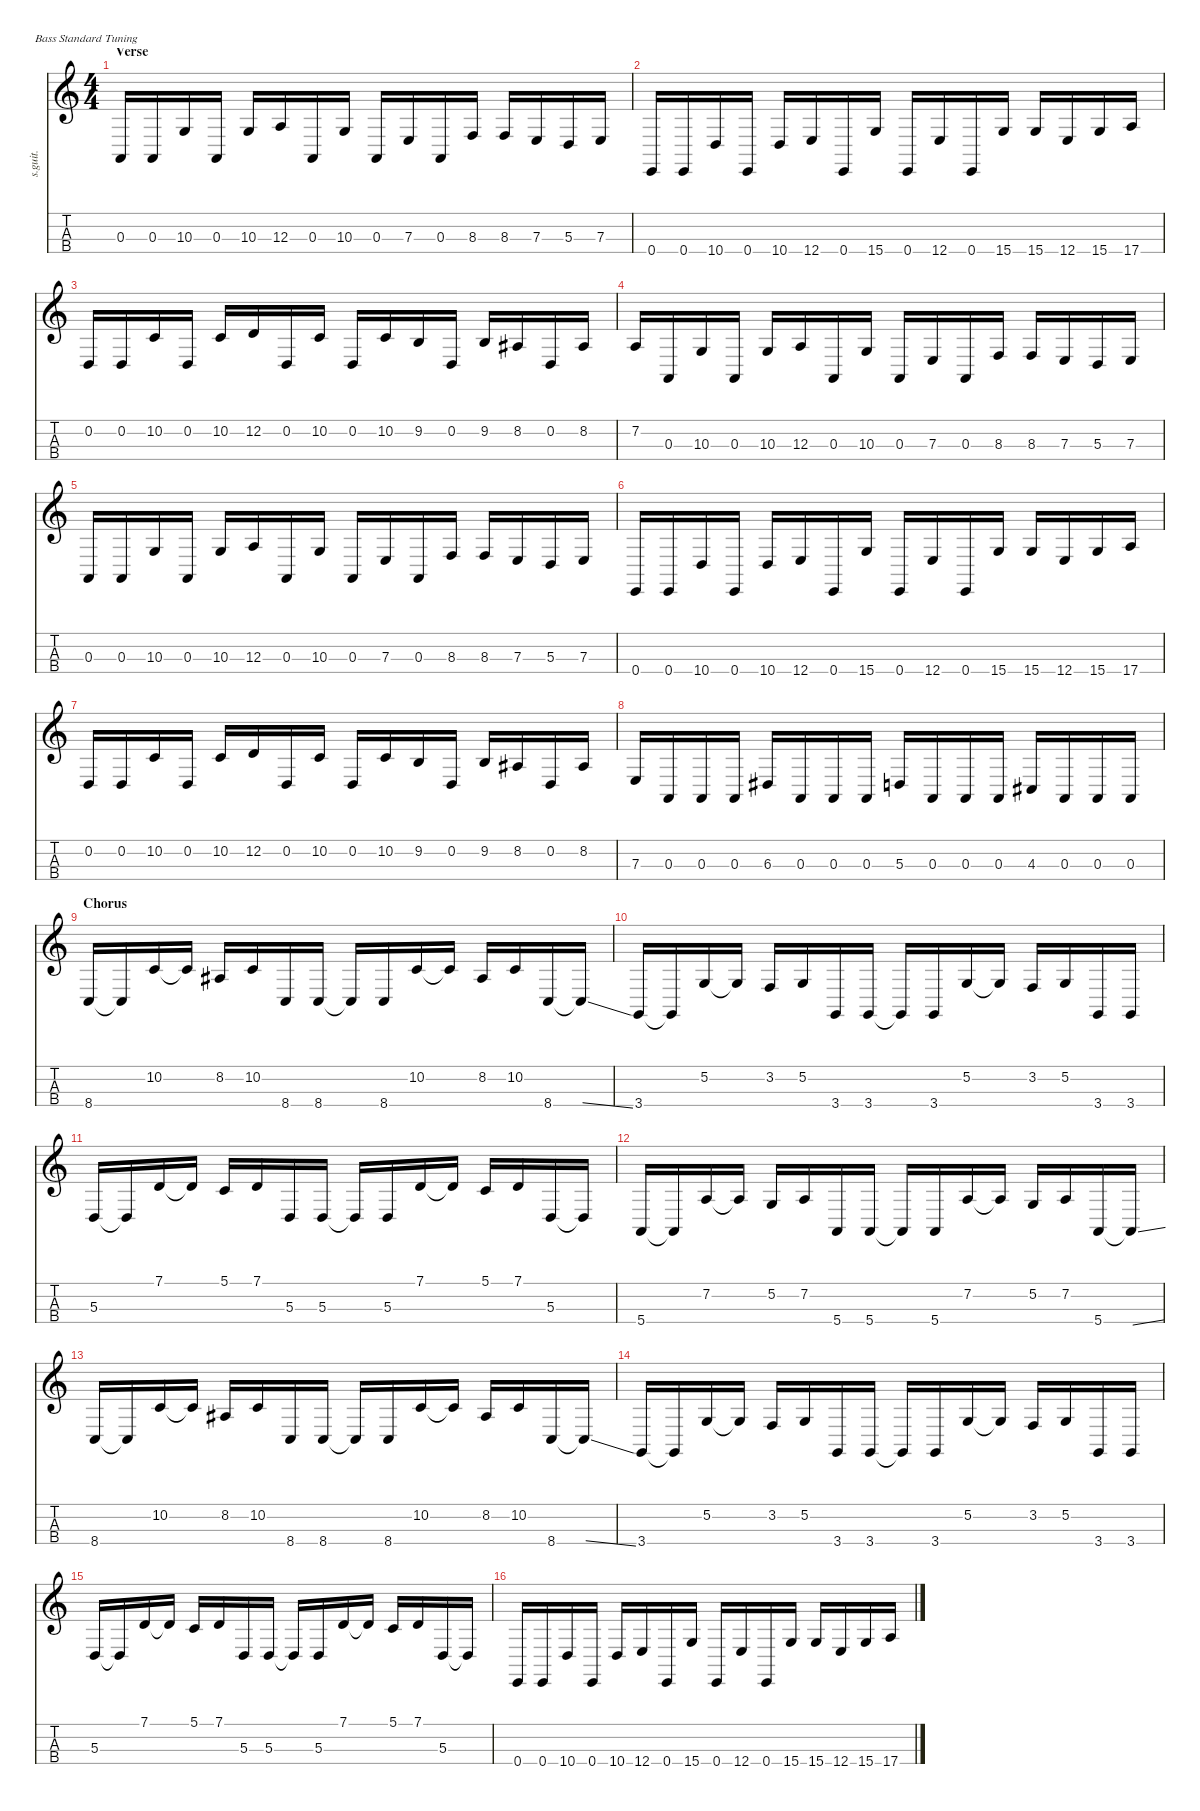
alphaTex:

\defaultSystemsLayout 4
\hideDynamics
\bracketExtendMode nobrackets
\track ("Chris Wolstenholm - Bass Effects 1" "s.guit.") {instrument distortionguitar}
\staff {score tabs}
\tuning (G2 D2 A1 E1)
\ts (4 4)
\section ("" "Verse")
\tempo (93 hide)
\clef g2
\ks c
0.3.16{lyrics (0 "") lyrics (1 "") lyrics (2 "") lyrics (3 "") lyrics (4 "") dy f} 0.3.16{lyrics (0 "") lyrics (1 "") lyrics (2 "") lyrics (3 "") lyrics (4 "")} 10.3.16{lyrics (0 "") lyrics (1 "") lyrics (2 "") lyrics (3 "") lyrics (4 "")} 0.3.16{lyrics (0 "") lyrics (1 "") lyrics (2 "") lyrics (3 "") lyrics (4 "")} 10.3.16{lyrics (0 "") lyrics (1 "") lyrics (2 "") lyrics (3 "") lyrics (4 "")} 12.3.16{lyrics (0 "") lyrics (1 "") lyrics (2 "") lyrics (3 "") lyrics (4 "")} 0.3.16{lyrics (0 "") lyrics (1 "") lyrics (2 "") lyrics (3 "") lyrics (4 "")} 10.3.16{lyrics (0 "") lyrics (1 "") lyrics (2 "") lyrics (3 "") lyrics (4 "")} 0.3.16{lyrics (0 "") lyrics (1 "") lyrics (2 "") lyrics (3 "") lyrics (4 "")} 7.3.16{lyrics (0 "") lyrics (1 "") lyrics (2 "") lyrics (3 "") lyrics (4 "")} 0.3.16{lyrics (0 "") lyrics (1 "") lyrics (2 "") lyrics (3 "") lyrics (4 "")} 8.3.16{lyrics (0 "") lyrics (1 "") lyrics (2 "") lyrics (3 "") lyrics (4 "")} 8.3.16{lyrics (0 "") lyrics (1 "") lyrics (2 "") lyrics (3 "") lyrics (4 "")} 7.3.16{lyrics (0 "") lyrics (1 "") lyrics (2 "") lyrics (3 "") lyrics (4 "")} 5.3.16{lyrics (0 "") lyrics (1 "") lyrics (2 "") lyrics (3 "") lyrics (4 "")} 7.3.16{lyrics (0 "") lyrics (1 "") lyrics (2 "") lyrics (3 "") lyrics (4 "")} |
0.4.16{lyrics (0 "") lyrics (1 "") lyrics (2 "") lyrics (3 "") lyrics (4 "")} 0.4.16{lyrics (0 "") lyrics (1 "") lyrics (2 "") lyrics (3 "") lyrics (4 "")} 10.4.16{lyrics (0 "") lyrics (1 "") lyrics (2 "") lyrics (3 "") lyrics (4 "")} 0.4.16{lyrics (0 "") lyrics (1 "") lyrics (2 "") lyrics (3 "") lyrics (4 "")} 10.4.16{lyrics (0 "") lyrics (1 "") lyrics (2 "") lyrics (3 "") lyrics (4 "")} 12.4.16{lyrics (0 "") lyrics (1 "") lyrics (2 "") lyrics (3 "") lyrics (4 "")} 0.4.16{lyrics (0 "") lyrics (1 "") lyrics (2 "") lyrics (3 "") lyrics (4 "")} 15.4.16{lyrics (0 "") lyrics (1 "") lyrics (2 "") lyrics (3 "") lyrics (4 "")} 0.4.16{lyrics (0 "") lyrics (1 "") lyrics (2 "") lyrics (3 "") lyrics (4 "")} 12.4.16{lyrics (0 "") lyrics (1 "") lyrics (2 "") lyrics (3 "") lyrics (4 "")} 0.4.16{lyrics (0 "") lyrics (1 "") lyrics (2 "") lyrics (3 "") lyrics (4 "")} 15.4.16{lyrics (0 "") lyrics (1 "") lyrics (2 "") lyrics (3 "") lyrics (4 "")} 15.4.16{lyrics (0 "") lyrics (1 "") lyrics (2 "") lyrics (3 "") lyrics (4 "")} 12.4.16{lyrics (0 "") lyrics (1 "") lyrics (2 "") lyrics (3 "") lyrics (4 "")} 15.4.16{lyrics (0 "") lyrics (1 "") lyrics (2 "") lyrics (3 "") lyrics (4 "")} 17.4.16{lyrics (0 "") lyrics (1 "") lyrics (2 "") lyrics (3 "") lyrics (4 "")} |
0.2.16{lyrics (0 "") lyrics (1 "") lyrics (2 "") lyrics (3 "") lyrics (4 "")} 0.2.16{lyrics (0 "") lyrics (1 "") lyrics (2 "") lyrics (3 "") lyrics (4 "")} 10.2.16{lyrics (0 "") lyrics (1 "") lyrics (2 "") lyrics (3 "") lyrics (4 "")} 0.2.16{lyrics (0 "") lyrics (1 "") lyrics (2 "") lyrics (3 "") lyrics (4 "")} 10.2.16{lyrics (0 "") lyrics (1 "") lyrics (2 "") lyrics (3 "") lyrics (4 "")} 12.2.16{lyrics (0 "") lyrics (1 "") lyrics (2 "") lyrics (3 "") lyrics (4 "")} 0.2.16{lyrics (0 "") lyrics (1 "") lyrics (2 "") lyrics (3 "") lyrics (4 "")} 10.2.16{lyrics (0 "") lyrics (1 "") lyrics (2 "") lyrics (3 "") lyrics (4 "")} 0.2.16{lyrics (0 "") lyrics (1 "") lyrics (2 "") lyrics (3 "") lyrics (4 "")} 10.2.16{lyrics (0 "") lyrics (1 "") lyrics (2 "") lyrics (3 "") lyrics (4 "")} 9.2.16{lyrics (0 "") lyrics (1 "") lyrics (2 "") lyrics (3 "") lyrics (4 "")} 0.2.16{lyrics (0 "") lyrics (1 "") lyrics (2 "") lyrics (3 "") lyrics (4 "")} 9.2.16{lyrics (0 "") lyrics (1 "") lyrics (2 "") lyrics (3 "") lyrics (4 "")} 8.2{acc #}.16{lyrics (0 "") lyrics (1 "") lyrics (2 "") lyrics (3 "") lyrics (4 "")} 0.2.16{lyrics (0 "") lyrics (1 "") lyrics (2 "") lyrics (3 "") lyrics (4 "")} 8.2{acc #}.16{lyrics (0 "") lyrics (1 "") lyrics (2 "") lyrics (3 "") lyrics (4 "")} |
7.2.16{lyrics (0 "") lyrics (1 "") lyrics (2 "") lyrics (3 "") lyrics (4 "")} 0.3.16{lyrics (0 "") lyrics (1 "") lyrics (2 "") lyrics (3 "") lyrics (4 "")} 10.3.16{lyrics (0 "") lyrics (1 "") lyrics (2 "") lyrics (3 "") lyrics (4 "")} 0.3.16{lyrics (0 "") lyrics (1 "") lyrics (2 "") lyrics (3 "") lyrics (4 "")} 10.3.16{lyrics (0 "") lyrics (1 "") lyrics (2 "") lyrics (3 "") lyrics (4 "")} 12.3.16{lyrics (0 "") lyrics (1 "") lyrics (2 "") lyrics (3 "") lyrics (4 "")} 0.3.16{lyrics (0 "") lyrics (1 "") lyrics (2 "") lyrics (3 "") lyrics (4 "")} 10.3.16{lyrics (0 "") lyrics (1 "") lyrics (2 "") lyrics (3 "") lyrics (4 "")} 0.3.16{lyrics (0 "") lyrics (1 "") lyrics (2 "") lyrics (3 "") lyrics (4 "")} 7.3.16{lyrics (0 "") lyrics (1 "") lyrics (2 "") lyrics (3 "") lyrics (4 "")} 0.3.16{lyrics (0 "") lyrics (1 "") lyrics (2 "") lyrics (3 "") lyrics (4 "")} 8.3.16{lyrics (0 "") lyrics (1 "") lyrics (2 "") lyrics (3 "") lyrics (4 "")} 8.3.16{lyrics (0 "") lyrics (1 "") lyrics (2 "") lyrics (3 "") lyrics (4 "")} 7.3.16{lyrics (0 "") lyrics (1 "") lyrics (2 "") lyrics (3 "") lyrics (4 "")} 5.3.16{lyrics (0 "") lyrics (1 "") lyrics (2 "") lyrics (3 "") lyrics (4 "")} 7.3.16{lyrics (0 "") lyrics (1 "") lyrics (2 "") lyrics (3 "") lyrics (4 "")} |
0.3.16{lyrics (0 "") lyrics (1 "") lyrics (2 "") lyrics (3 "") lyrics (4 "")} 0.3.16{lyrics (0 "") lyrics (1 "") lyrics (2 "") lyrics (3 "") lyrics (4 "")} 10.3.16{lyrics (0 "") lyrics (1 "") lyrics (2 "") lyrics (3 "") lyrics (4 "")} 0.3.16{lyrics (0 "") lyrics (1 "") lyrics (2 "") lyrics (3 "") lyrics (4 "")} 10.3.16{lyrics (0 "") lyrics (1 "") lyrics (2 "") lyrics (3 "") lyrics (4 "")} 12.3.16{lyrics (0 "") lyrics (1 "") lyrics (2 "") lyrics (3 "") lyrics (4 "")} 0.3.16{lyrics (0 "") lyrics (1 "") lyrics (2 "") lyrics (3 "") lyrics (4 "")} 10.3.16{lyrics (0 "") lyrics (1 "") lyrics (2 "") lyrics (3 "") lyrics (4 "")} 0.3.16{lyrics (0 "") lyrics (1 "") lyrics (2 "") lyrics (3 "") lyrics (4 "")} 7.3.16{lyrics (0 "") lyrics (1 "") lyrics (2 "") lyrics (3 "") lyrics (4 "")} 0.3.16{lyrics (0 "") lyrics (1 "") lyrics (2 "") lyrics (3 "") lyrics (4 "")} 8.3.16{lyrics (0 "") lyrics (1 "") lyrics (2 "") lyrics (3 "") lyrics (4 "")} 8.3.16{lyrics (0 "") lyrics (1 "") lyrics (2 "") lyrics (3 "") lyrics (4 "")} 7.3.16{lyrics (0 "") lyrics (1 "") lyrics (2 "") lyrics (3 "") lyrics (4 "")} 5.3.16{lyrics (0 "") lyrics (1 "") lyrics (2 "") lyrics (3 "") lyrics (4 "")} 7.3.16{lyrics (0 "") lyrics (1 "") lyrics (2 "") lyrics (3 "") lyrics (4 "")} |
0.4.16{lyrics (0 "") lyrics (1 "") lyrics (2 "") lyrics (3 "") lyrics (4 "")} 0.4.16{lyrics (0 "") lyrics (1 "") lyrics (2 "") lyrics (3 "") lyrics (4 "")} 10.4.16{lyrics (0 "") lyrics (1 "") lyrics (2 "") lyrics (3 "") lyrics (4 "")} 0.4.16{lyrics (0 "") lyrics (1 "") lyrics (2 "") lyrics (3 "") lyrics (4 "")} 10.4.16{lyrics (0 "") lyrics (1 "") lyrics (2 "") lyrics (3 "") lyrics (4 "")} 12.4.16{lyrics (0 "") lyrics (1 "") lyrics (2 "") lyrics (3 "") lyrics (4 "")} 0.4.16{lyrics (0 "") lyrics (1 "") lyrics (2 "") lyrics (3 "") lyrics (4 "")} 15.4.16{lyrics (0 "") lyrics (1 "") lyrics (2 "") lyrics (3 "") lyrics (4 "")} 0.4.16{lyrics (0 "") lyrics (1 "") lyrics (2 "") lyrics (3 "") lyrics (4 "")} 12.4.16{lyrics (0 "") lyrics (1 "") lyrics (2 "") lyrics (3 "") lyrics (4 "")} 0.4.16{lyrics (0 "") lyrics (1 "") lyrics (2 "") lyrics (3 "") lyrics (4 "")} 15.4.16{lyrics (0 "") lyrics (1 "") lyrics (2 "") lyrics (3 "") lyrics (4 "")} 15.4.16{lyrics (0 "") lyrics (1 "") lyrics (2 "") lyrics (3 "") lyrics (4 "")} 12.4.16{lyrics (0 "") lyrics (1 "") lyrics (2 "") lyrics (3 "") lyrics (4 "")} 15.4.16{lyrics (0 "") lyrics (1 "") lyrics (2 "") lyrics (3 "") lyrics (4 "")} 17.4.16{lyrics (0 "") lyrics (1 "") lyrics (2 "") lyrics (3 "") lyrics (4 "")} |
0.2.16{lyrics (0 "") lyrics (1 "") lyrics (2 "") lyrics (3 "") lyrics (4 "")} 0.2.16{lyrics (0 "") lyrics (1 "") lyrics (2 "") lyrics (3 "") lyrics (4 "")} 10.2.16{lyrics (0 "") lyrics (1 "") lyrics (2 "") lyrics (3 "") lyrics (4 "")} 0.2.16{lyrics (0 "") lyrics (1 "") lyrics (2 "") lyrics (3 "") lyrics (4 "")} 10.2.16{lyrics (0 "") lyrics (1 "") lyrics (2 "") lyrics (3 "") lyrics (4 "")} 12.2.16{lyrics (0 "") lyrics (1 "") lyrics (2 "") lyrics (3 "") lyrics (4 "")} 0.2.16{lyrics (0 "") lyrics (1 "") lyrics (2 "") lyrics (3 "") lyrics (4 "")} 10.2.16{lyrics (0 "") lyrics (1 "") lyrics (2 "") lyrics (3 "") lyrics (4 "")} 0.2.16{lyrics (0 "") lyrics (1 "") lyrics (2 "") lyrics (3 "") lyrics (4 "")} 10.2.16{lyrics (0 "") lyrics (1 "") lyrics (2 "") lyrics (3 "") lyrics (4 "")} 9.2.16{lyrics (0 "") lyrics (1 "") lyrics (2 "") lyrics (3 "") lyrics (4 "")} 0.2.16{lyrics (0 "") lyrics (1 "") lyrics (2 "") lyrics (3 "") lyrics (4 "")} 9.2.16{lyrics (0 "") lyrics (1 "") lyrics (2 "") lyrics (3 "") lyrics (4 "")} 8.2{acc #}.16{lyrics (0 "") lyrics (1 "") lyrics (2 "") lyrics (3 "") lyrics (4 "")} 0.2.16{lyrics (0 "") lyrics (1 "") lyrics (2 "") lyrics (3 "") lyrics (4 "")} 8.2{acc #}.16{lyrics (0 "") lyrics (1 "") lyrics (2 "") lyrics (3 "") lyrics (4 "")} |
7.3.16{lyrics (0 "") lyrics (1 "") lyrics (2 "") lyrics (3 "") lyrics (4 "") dy mf} 0.3.16{lyrics (0 "") lyrics (1 "") lyrics (2 "") lyrics (3 "") lyrics (4 "") dy f} 0.3.16{lyrics (0 "") lyrics (1 "") lyrics (2 "") lyrics (3 "") lyrics (4 "")} 0.3.16{lyrics (0 "") lyrics (1 "") lyrics (2 "") lyrics (3 "") lyrics (4 "")} 6.3{acc #}.16{lyrics (0 "") lyrics (1 "") lyrics (2 "") lyrics (3 "") lyrics (4 "")} 0.3.16{lyrics (0 "") lyrics (1 "") lyrics (2 "") lyrics (3 "") lyrics (4 "")} 0.3.16{lyrics (0 "") lyrics (1 "") lyrics (2 "") lyrics (3 "") lyrics (4 "")} 0.3.16{lyrics (0 "") lyrics (1 "") lyrics (2 "") lyrics (3 "") lyrics (4 "")} 5.3.16{lyrics (0 "") lyrics (1 "") lyrics (2 "") lyrics (3 "") lyrics (4 "")} 0.3.16{lyrics (0 "") lyrics (1 "") lyrics (2 "") lyrics (3 "") lyrics (4 "") dy mf} 0.3.16{lyrics (0 "") lyrics (1 "") lyrics (2 "") lyrics (3 "") lyrics (4 "") dy f} 0.3.16{lyrics (0 "") lyrics (1 "") lyrics (2 "") lyrics (3 "") lyrics (4 "")} 4.3{acc #}.16{lyrics (0 "") lyrics (1 "") lyrics (2 "") lyrics (3 "") lyrics (4 "")} 0.3.16{lyrics (0 "") lyrics (1 "") lyrics (2 "") lyrics (3 "") lyrics (4 "")} 0.3.16{lyrics (0 "") lyrics (1 "") lyrics (2 "") lyrics (3 "") lyrics (4 "")} 0.3.16{lyrics (0 "") lyrics (1 "") lyrics (2 "") lyrics (3 "") lyrics (4 "")} |
\section ("" "Chorus")
8.4.16{lyrics (0 "") lyrics (1 "") lyrics (2 "") lyrics (3 "") lyrics (4 "") dy mf} 8.4{t}.16{lyrics (0 "") lyrics (1 "") lyrics (2 "") lyrics (3 "") lyrics (4 "") dy f} 10.2.16{lyrics (0 "") lyrics (1 "") lyrics (2 "") lyrics (3 "") lyrics (4 "") dy mf} 10.2{t}.16{lyrics (0 "") lyrics (1 "") lyrics (2 "") lyrics (3 "") lyrics (4 "") dy f} 8.2{acc #}.16{lyrics (0 "") lyrics (1 "") lyrics (2 "") lyrics (3 "") lyrics (4 "") dy mf} 10.2.16{lyrics (0 "") lyrics (1 "") lyrics (2 "") lyrics (3 "") lyrics (4 "")} 8.4.16{lyrics (0 "") lyrics (1 "") lyrics (2 "") lyrics (3 "") lyrics (4 "")} 8.4.16{lyrics (0 "") lyrics (1 "") lyrics (2 "") lyrics (3 "") lyrics (4 "")} 8.4{t}.16{lyrics (0 "") lyrics (1 "") lyrics (2 "") lyrics (3 "") lyrics (4 "") dy f} 8.4.16{lyrics (0 "") lyrics (1 "") lyrics (2 "") lyrics (3 "") lyrics (4 "")} 10.2.16{lyrics (0 "") lyrics (1 "") lyrics (2 "") lyrics (3 "") lyrics (4 "")} 10.2{t}.16{lyrics (0 "") lyrics (1 "") lyrics (2 "") lyrics (3 "") lyrics (4 "")} 8.2{acc #}.16{lyrics (0 "") lyrics (1 "") lyrics (2 "") lyrics (3 "") lyrics (4 "")} 10.2.16{lyrics (0 "") lyrics (1 "") lyrics (2 "") lyrics (3 "") lyrics (4 "")} 8.4.16{lyrics (0 "") lyrics (1 "") lyrics (2 "") lyrics (3 "") lyrics (4 "")} 8.4{ss t}.16{lyrics (0 "") lyrics (1 "") lyrics (2 "") lyrics (3 "") lyrics (4 "")} |
3.4.16{lyrics (0 "") lyrics (1 "") lyrics (2 "") lyrics (3 "") lyrics (4 "") dy mf} 3.4{t}.16{lyrics (0 "") lyrics (1 "") lyrics (2 "") lyrics (3 "") lyrics (4 "") dy f} 5.2.16{lyrics (0 "") lyrics (1 "") lyrics (2 "") lyrics (3 "") lyrics (4 "") dy mf} 5.2{t}.16{lyrics (0 "") lyrics (1 "") lyrics (2 "") lyrics (3 "") lyrics (4 "") dy f} 3.2.16{lyrics (0 "") lyrics (1 "") lyrics (2 "") lyrics (3 "") lyrics (4 "") dy mf} 5.2.16{lyrics (0 "") lyrics (1 "") lyrics (2 "") lyrics (3 "") lyrics (4 "")} 3.4.16{lyrics (0 "") lyrics (1 "") lyrics (2 "") lyrics (3 "") lyrics (4 "")} 3.4.16{lyrics (0 "") lyrics (1 "") lyrics (2 "") lyrics (3 "") lyrics (4 "")} 3.4{t}.16{lyrics (0 "") lyrics (1 "") lyrics (2 "") lyrics (3 "") lyrics (4 "") dy f} 3.4.16{lyrics (0 "") lyrics (1 "") lyrics (2 "") lyrics (3 "") lyrics (4 "")} 5.2.16{lyrics (0 "") lyrics (1 "") lyrics (2 "") lyrics (3 "") lyrics (4 "")} 5.2{t}.16{lyrics (0 "") lyrics (1 "") lyrics (2 "") lyrics (3 "") lyrics (4 "")} 3.2.16{lyrics (0 "") lyrics (1 "") lyrics (2 "") lyrics (3 "") lyrics (4 "")} 5.2.16{lyrics (0 "") lyrics (1 "") lyrics (2 "") lyrics (3 "") lyrics (4 "")} 3.4.16{lyrics (0 "") lyrics (1 "") lyrics (2 "") lyrics (3 "") lyrics (4 "")} 3.4.16{lyrics (0 "") lyrics (1 "") lyrics (2 "") lyrics (3 "") lyrics (4 "")} |
5.3.16{lyrics (0 "") lyrics (1 "") lyrics (2 "") lyrics (3 "") lyrics (4 "")} 5.3{t}.16{lyrics (0 "") lyrics (1 "") lyrics (2 "") lyrics (3 "") lyrics (4 "")} 7.1.16{lyrics (0 "") lyrics (1 "") lyrics (2 "") lyrics (3 "") lyrics (4 "")} 7.1{t}.16{lyrics (0 "") lyrics (1 "") lyrics (2 "") lyrics (3 "") lyrics (4 "")} 5.1.16{lyrics (0 "") lyrics (1 "") lyrics (2 "") lyrics (3 "") lyrics (4 "")} 7.1.16{lyrics (0 "") lyrics (1 "") lyrics (2 "") lyrics (3 "") lyrics (4 "")} 5.3.16{lyrics (0 "") lyrics (1 "") lyrics (2 "") lyrics (3 "") lyrics (4 "")} 5.3.16{lyrics (0 "") lyrics (1 "") lyrics (2 "") lyrics (3 "") lyrics (4 "")} 5.3{t}.16{lyrics (0 "") lyrics (1 "") lyrics (2 "") lyrics (3 "") lyrics (4 "")} 5.3.16{lyrics (0 "") lyrics (1 "") lyrics (2 "") lyrics (3 "") lyrics (4 "")} 7.1.16{lyrics (0 "") lyrics (1 "") lyrics (2 "") lyrics (3 "") lyrics (4 "")} 7.1{t}.16{lyrics (0 "") lyrics (1 "") lyrics (2 "") lyrics (3 "") lyrics (4 "")} 5.1.16{lyrics (0 "") lyrics (1 "") lyrics (2 "") lyrics (3 "") lyrics (4 "")} 7.1.16{lyrics (0 "") lyrics (1 "") lyrics (2 "") lyrics (3 "") lyrics (4 "")} 5.3.16{lyrics (0 "") lyrics (1 "") lyrics (2 "") lyrics (3 "") lyrics (4 "")} 5.3{t}.16{lyrics (0 "") lyrics (1 "") lyrics (2 "") lyrics (3 "") lyrics (4 "")} |
5.4.16{lyrics (0 "") lyrics (1 "") lyrics (2 "") lyrics (3 "") lyrics (4 "") dy mf} 5.4{t}.16{lyrics (0 "") lyrics (1 "") lyrics (2 "") lyrics (3 "") lyrics (4 "") dy f} 7.2.16{lyrics (0 "") lyrics (1 "") lyrics (2 "") lyrics (3 "") lyrics (4 "") dy mf} 7.2{t}.16{lyrics (0 "") lyrics (1 "") lyrics (2 "") lyrics (3 "") lyrics (4 "") dy f} 5.2.16{lyrics (0 "") lyrics (1 "") lyrics (2 "") lyrics (3 "") lyrics (4 "") dy mf} 7.2.16{lyrics (0 "") lyrics (1 "") lyrics (2 "") lyrics (3 "") lyrics (4 "")} 5.4.16{lyrics (0 "") lyrics (1 "") lyrics (2 "") lyrics (3 "") lyrics (4 "")} 5.4.16{lyrics (0 "") lyrics (1 "") lyrics (2 "") lyrics (3 "") lyrics (4 "")} 5.4{t}.16{lyrics (0 "") lyrics (1 "") lyrics (2 "") lyrics (3 "") lyrics (4 "") dy f} 5.4.16{lyrics (0 "") lyrics (1 "") lyrics (2 "") lyrics (3 "") lyrics (4 "")} 7.2.16{lyrics (0 "") lyrics (1 "") lyrics (2 "") lyrics (3 "") lyrics (4 "")} 7.2{t}.16{lyrics (0 "") lyrics (1 "") lyrics (2 "") lyrics (3 "") lyrics (4 "")} 5.2.16{lyrics (0 "") lyrics (1 "") lyrics (2 "") lyrics (3 "") lyrics (4 "")} 7.2.16{lyrics (0 "") lyrics (1 "") lyrics (2 "") lyrics (3 "") lyrics (4 "")} 5.4.16{lyrics (0 "") lyrics (1 "") lyrics (2 "") lyrics (3 "") lyrics (4 "")} 5.4{ss t}.16{lyrics (0 "") lyrics (1 "") lyrics (2 "") lyrics (3 "") lyrics (4 "")} |
8.4.16{lyrics (0 "") lyrics (1 "") lyrics (2 "") lyrics (3 "") lyrics (4 "") dy mf} 8.4{t}.16{lyrics (0 "") lyrics (1 "") lyrics (2 "") lyrics (3 "") lyrics (4 "") dy f} 10.2.16{lyrics (0 "") lyrics (1 "") lyrics (2 "") lyrics (3 "") lyrics (4 "") dy mf} 10.2{t}.16{lyrics (0 "") lyrics (1 "") lyrics (2 "") lyrics (3 "") lyrics (4 "") dy f} 8.2{acc #}.16{lyrics (0 "") lyrics (1 "") lyrics (2 "") lyrics (3 "") lyrics (4 "") dy mf} 10.2.16{lyrics (0 "") lyrics (1 "") lyrics (2 "") lyrics (3 "") lyrics (4 "")} 8.4.16{lyrics (0 "") lyrics (1 "") lyrics (2 "") lyrics (3 "") lyrics (4 "")} 8.4.16{lyrics (0 "") lyrics (1 "") lyrics (2 "") lyrics (3 "") lyrics (4 "")} 8.4{t}.16{lyrics (0 "") lyrics (1 "") lyrics (2 "") lyrics (3 "") lyrics (4 "") dy f} 8.4.16{lyrics (0 "") lyrics (1 "") lyrics (2 "") lyrics (3 "") lyrics (4 "")} 10.2.16{lyrics (0 "") lyrics (1 "") lyrics (2 "") lyrics (3 "") lyrics (4 "")} 10.2{t}.16{lyrics (0 "") lyrics (1 "") lyrics (2 "") lyrics (3 "") lyrics (4 "")} 8.2{acc #}.16{lyrics (0 "") lyrics (1 "") lyrics (2 "") lyrics (3 "") lyrics (4 "")} 10.2.16{lyrics (0 "") lyrics (1 "") lyrics (2 "") lyrics (3 "") lyrics (4 "")} 8.4.16{lyrics (0 "") lyrics (1 "") lyrics (2 "") lyrics (3 "") lyrics (4 "")} 8.4{ss t}.16{lyrics (0 "") lyrics (1 "") lyrics (2 "") lyrics (3 "") lyrics (4 "")} |
3.4.16{lyrics (0 "") lyrics (1 "") lyrics (2 "") lyrics (3 "") lyrics (4 "") dy mf} 3.4{t}.16{lyrics (0 "") lyrics (1 "") lyrics (2 "") lyrics (3 "") lyrics (4 "") dy f} 5.2.16{lyrics (0 "") lyrics (1 "") lyrics (2 "") lyrics (3 "") lyrics (4 "") dy mf} 5.2{t}.16{lyrics (0 "") lyrics (1 "") lyrics (2 "") lyrics (3 "") lyrics (4 "") dy f} 3.2.16{lyrics (0 "") lyrics (1 "") lyrics (2 "") lyrics (3 "") lyrics (4 "") dy mf} 5.2.16{lyrics (0 "") lyrics (1 "") lyrics (2 "") lyrics (3 "") lyrics (4 "")} 3.4.16{lyrics (0 "") lyrics (1 "") lyrics (2 "") lyrics (3 "") lyrics (4 "")} 3.4.16{lyrics (0 "") lyrics (1 "") lyrics (2 "") lyrics (3 "") lyrics (4 "")} 3.4{t}.16{lyrics (0 "") lyrics (1 "") lyrics (2 "") lyrics (3 "") lyrics (4 "") dy f} 3.4.16{lyrics (0 "") lyrics (1 "") lyrics (2 "") lyrics (3 "") lyrics (4 "")} 5.2.16{lyrics (0 "") lyrics (1 "") lyrics (2 "") lyrics (3 "") lyrics (4 "")} 5.2{t}.16{lyrics (0 "") lyrics (1 "") lyrics (2 "") lyrics (3 "") lyrics (4 "")} 3.2.16{lyrics (0 "") lyrics (1 "") lyrics (2 "") lyrics (3 "") lyrics (4 "")} 5.2.16{lyrics (0 "") lyrics (1 "") lyrics (2 "") lyrics (3 "") lyrics (4 "")} 3.4.16{lyrics (0 "") lyrics (1 "") lyrics (2 "") lyrics (3 "") lyrics (4 "")} 3.4.16{lyrics (0 "") lyrics (1 "") lyrics (2 "") lyrics (3 "") lyrics (4 "")} |
5.3.16{lyrics (0 "") lyrics (1 "") lyrics (2 "") lyrics (3 "") lyrics (4 "")} 5.3{t}.16{lyrics (0 "") lyrics (1 "") lyrics (2 "") lyrics (3 "") lyrics (4 "")} 7.1.16{lyrics (0 "") lyrics (1 "") lyrics (2 "") lyrics (3 "") lyrics (4 "")} 7.1{t}.16{lyrics (0 "") lyrics (1 "") lyrics (2 "") lyrics (3 "") lyrics (4 "")} 5.1.16{lyrics (0 "") lyrics (1 "") lyrics (2 "") lyrics (3 "") lyrics (4 "")} 7.1.16{lyrics (0 "") lyrics (1 "") lyrics (2 "") lyrics (3 "") lyrics (4 "")} 5.3.16{lyrics (0 "") lyrics (1 "") lyrics (2 "") lyrics (3 "") lyrics (4 "")} 5.3.16{lyrics (0 "") lyrics (1 "") lyrics (2 "") lyrics (3 "") lyrics (4 "")} 5.3{t}.16{lyrics (0 "") lyrics (1 "") lyrics (2 "") lyrics (3 "") lyrics (4 "")} 5.3.16{lyrics (0 "") lyrics (1 "") lyrics (2 "") lyrics (3 "") lyrics (4 "")} 7.1.16{lyrics (0 "") lyrics (1 "") lyrics (2 "") lyrics (3 "") lyrics (4 "")} 7.1{t}.16{lyrics (0 "") lyrics (1 "") lyrics (2 "") lyrics (3 "") lyrics (4 "")} 5.1.16{lyrics (0 "") lyrics (1 "") lyrics (2 "") lyrics (3 "") lyrics (4 "")} 7.1.16{lyrics (0 "") lyrics (1 "") lyrics (2 "") lyrics (3 "") lyrics (4 "")} 5.3.16{lyrics (0 "") lyrics (1 "") lyrics (2 "") lyrics (3 "") lyrics (4 "")} 5.3{t}.16{lyrics (0 "") lyrics (1 "") lyrics (2 "") lyrics (3 "") lyrics (4 "")} |
0.4.16{lyrics (0 "") lyrics (1 "") lyrics (2 "") lyrics (3 "") lyrics (4 "")} 0.4.16{lyrics (0 "") lyrics (1 "") lyrics (2 "") lyrics (3 "") lyrics (4 "")} 10.4.16{lyrics (0 "") lyrics (1 "") lyrics (2 "") lyrics (3 "") lyrics (4 "")} 0.4.16{lyrics (0 "") lyrics (1 "") lyrics (2 "") lyrics (3 "") lyrics (4 "")} 10.4.16{lyrics (0 "") lyrics (1 "") lyrics (2 "") lyrics (3 "") lyrics (4 "")} 12.4.16{lyrics (0 "") lyrics (1 "") lyrics (2 "") lyrics (3 "") lyrics (4 "")} 0.4.16{lyrics (0 "") lyrics (1 "") lyrics (2 "") lyrics (3 "") lyrics (4 "")} 15.4.16{lyrics (0 "") lyrics (1 "") lyrics (2 "") lyrics (3 "") lyrics (4 "")} 0.4.16{lyrics (0 "") lyrics (1 "") lyrics (2 "") lyrics (3 "") lyrics (4 "")} 12.4.16{lyrics (0 "") lyrics (1 "") lyrics (2 "") lyrics (3 "") lyrics (4 "")} 0.4.16{lyrics (0 "") lyrics (1 "") lyrics (2 "") lyrics (3 "") lyrics (4 "")} 15.4.16{lyrics (0 "") lyrics (1 "") lyrics (2 "") lyrics (3 "") lyrics (4 "")} 15.4.16{lyrics (0 "") lyrics (1 "") lyrics (2 "") lyrics (3 "") lyrics (4 "")} 12.4.16{lyrics (0 "") lyrics (1 "") lyrics (2 "") lyrics (3 "") lyrics (4 "")} 15.4.16{lyrics (0 "") lyrics (1 "") lyrics (2 "") lyrics (3 "") lyrics (4 "")} 17.4.16{lyrics (0 "") lyrics (1 "") lyrics (2 "") lyrics (3 "") lyrics (4 "")}
